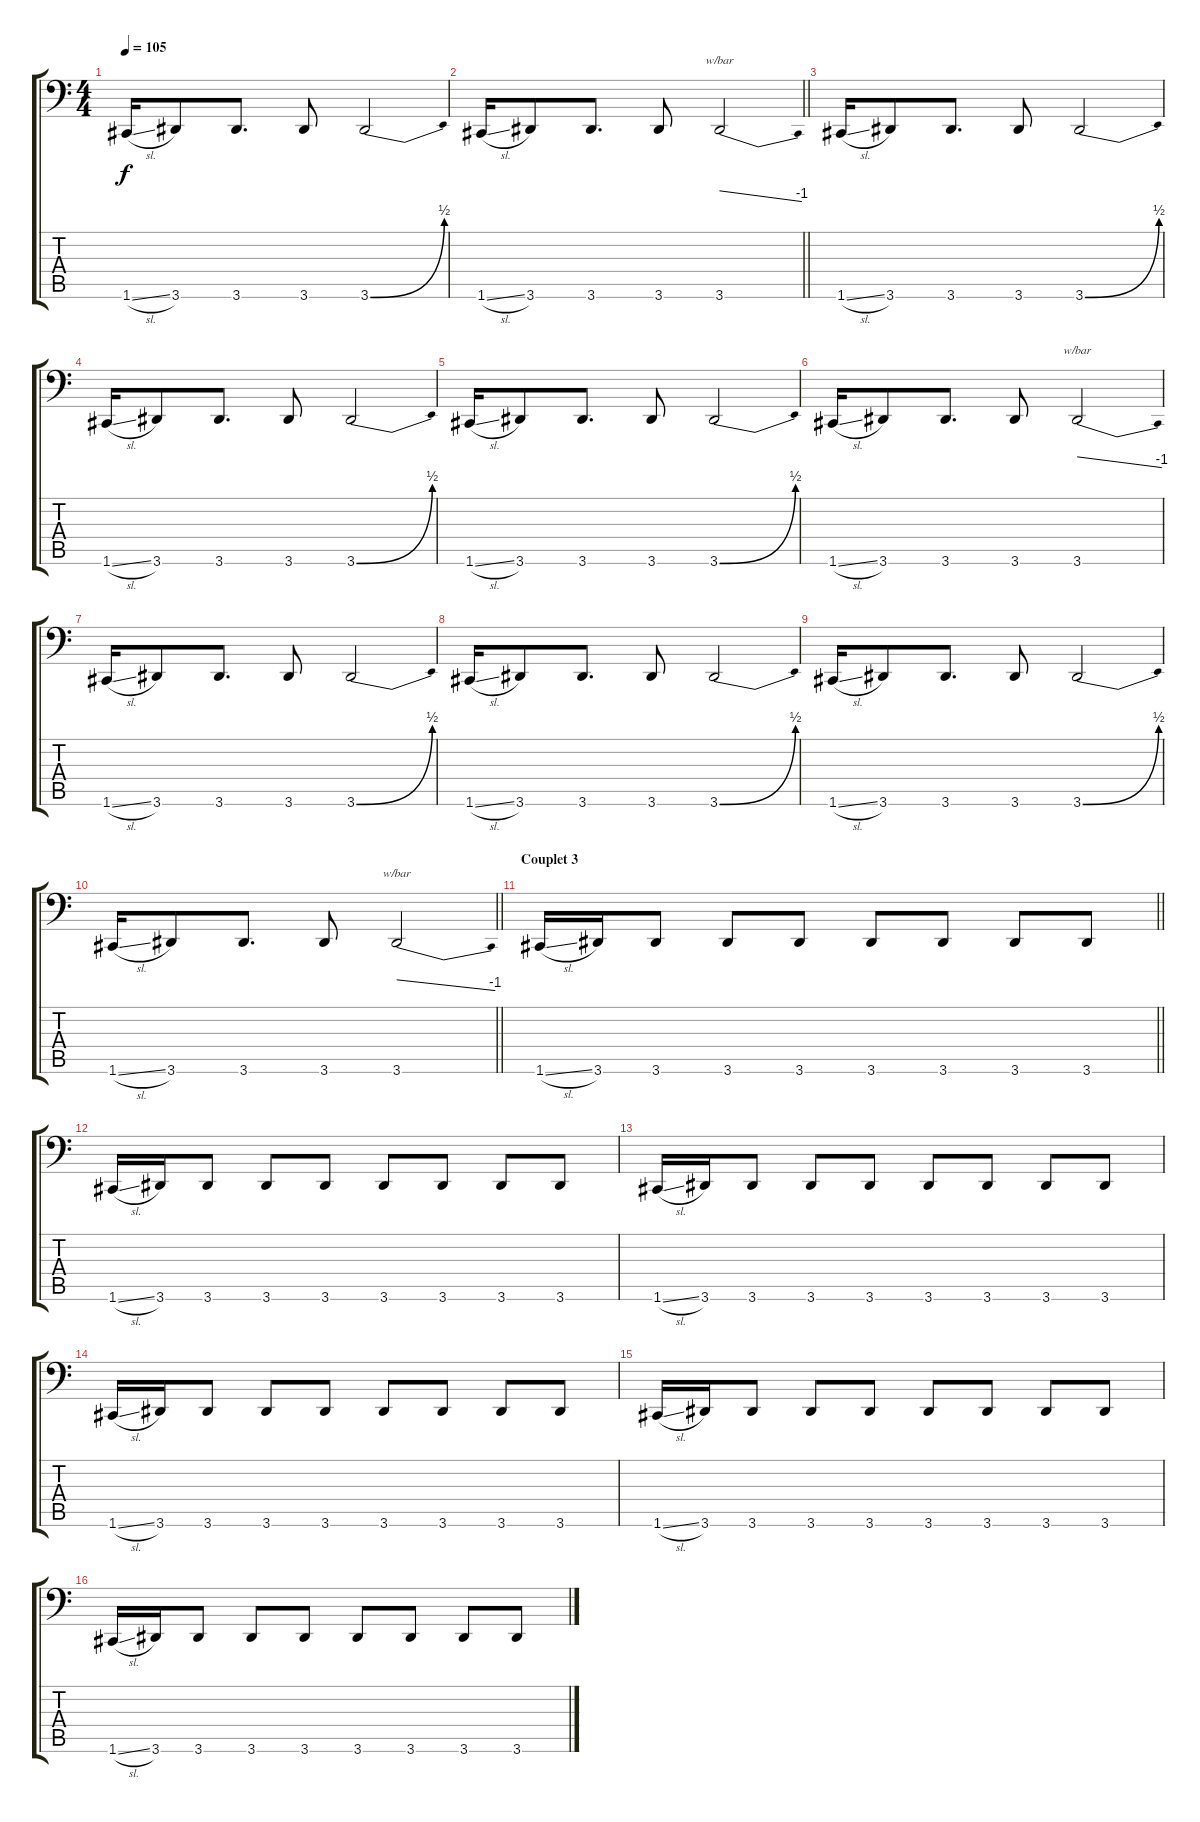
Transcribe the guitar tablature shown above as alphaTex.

\track "" {instrument electricbassfinger}
\staff {score tabs}
\tuning (D3 A2 F2 C2 G1 C1) {hide}
\ts (4 4)
\tempo 105
\clef f4
\ks c
1.6{sl}.16{dy f} 3.6.8 3.6.8{d} 3.6.8 3.6{be (bend 0 0 60 2)}.2 |
\barLineRight lightlight
1.6{sl}.16 3.6.8 3.6.8{d} 3.6.8 3.6.2{tbe (dive default 0 0 60 -4)} |
1.6{sl}.16 3.6.8 3.6.8{d} 3.6.8 3.6{be (bend 0 0 60 2)}.2 |
1.6{sl}.16 3.6.8 3.6.8{d} 3.6.8 3.6{be (bend 0 0 60 2)}.2 |
1.6{sl}.16 3.6.8 3.6.8{d} 3.6.8 3.6{be (bend 0 0 60 2)}.2 |
1.6{sl}.16 3.6.8 3.6.8{d} 3.6.8 3.6.2{tbe (dive default 0 0 60 -4)} |
1.6{sl}.16 3.6.8 3.6.8{d} 3.6.8 3.6{be (bend 0 0 60 2)}.2 |
1.6{sl}.16 3.6.8 3.6.8{d} 3.6.8 3.6{be (bend 0 0 60 2)}.2 |
1.6{sl}.16 3.6.8 3.6.8{d} 3.6.8 3.6{be (bend 0 0 60 2)}.2 |
\barLineRight lightlight
1.6{sl}.16 3.6.8 3.6.8{d} 3.6.8 3.6.2{tbe (dive default 0 0 60 -4)} |
\section ("" "Couplet 3")
\barLineRight lightlight
1.6{sl}.16 3.6.16 3.6.8 3.6.8 3.6.8 3.6.8 3.6.8 3.6.8 3.6.8 |
1.6{sl}.16 3.6.16 3.6.8 3.6.8 3.6.8 3.6.8 3.6.8 3.6.8 3.6.8 |
1.6{sl}.16 3.6.16 3.6.8 3.6.8 3.6.8 3.6.8 3.6.8 3.6.8 3.6.8 |
1.6{sl}.16 3.6.16 3.6.8 3.6.8 3.6.8 3.6.8 3.6.8 3.6.8 3.6.8 |
1.6{sl}.16 3.6.16 3.6.8 3.6.8 3.6.8 3.6.8 3.6.8 3.6.8 3.6.8 |
1.6{sl}.16 3.6.16 3.6.8 3.6.8 3.6.8 3.6.8 3.6.8 3.6.8 3.6.8
